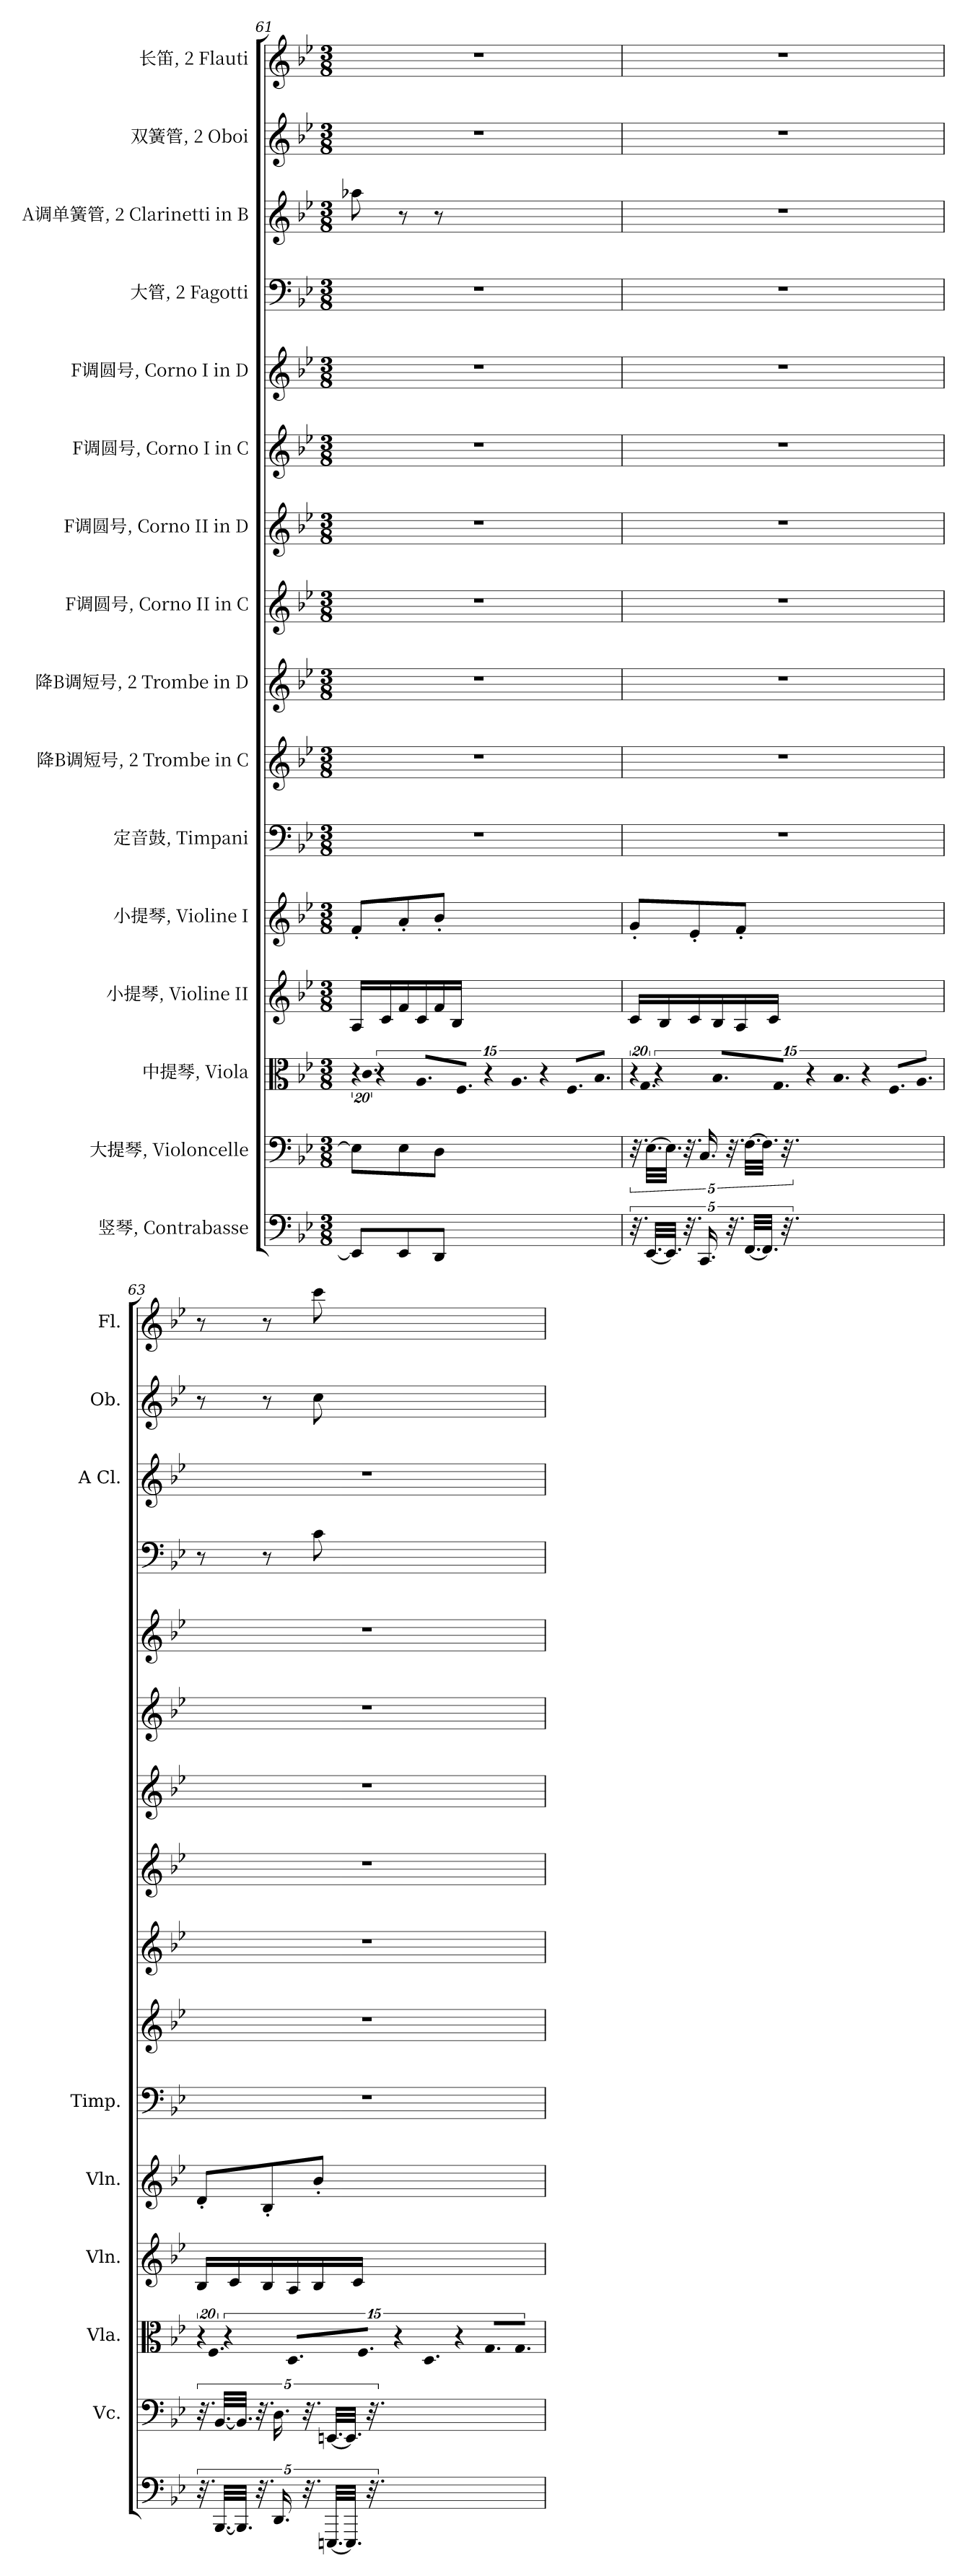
**kern	**kern	**kern	**kern	**kern	**kern	**kern	**kern	**kern	**kern	**kern	**kern	**kern	**kern	**kern	**kern
*part16	*part15	*part14	*part13	*part12	*part11	*part10	*part9	*part8	*part7	*part6	*part5	*part4	*part3	*part2	*part1
*staff16	*staff15	*staff14	*staff13	*staff12	*staff11	*staff10	*staff9	*staff8	*staff7	*staff6	*staff5	*staff4	*staff3	*staff2	*staff1
*I"竖琴, Contrabasse	*I"大提琴, Violoncelle	*I"中提琴, Viola	*I"小提琴, Violine II	*I"小提琴, Violine I	*I"定音鼓, Timpani	*I"降B调短号, 2 Trombe in C	*I"降B调短号, 2 Trombe in D	*I"F调圆号, Corno II in C	*I"F调圆号, Corno II in D	*I"F调圆号, Corno I in C	*I"F调圆号, Corno I in D	*I"大管, 2 Fagotti	*I"A调单簧管, 2 Clarinetti in B	*I"双簧管, 2 Oboi	*I"长笛, 2 Flauti
*	*I'Vc.	*I'Vla.	*I'Vln.	*I'Vln.	*I'Timp.	*	*	*	*	*	*	*	*I'A Cl.	*I'Ob.	*I'Fl.
*clefF4	*clefF4	*clefC3	*clefG2	*clefG2	*clefF4	*clefG2	*clefG2	*clefG2	*clefG2	*clefG2	*clefG2	*clefF4	*clefG2	*clefG2	*clefG2
*	*	*	*	*	*	*ITrd1c2	*ITrd1c2	*ITrd4c7	*ITrd4c7	*ITrd4c7	*ITrd4c7	*	*ITrd2c3	*	*
*k[b-e-]	*k[b-e-]	*k[b-e-]	*k[b-e-]	*k[b-e-]	*k[b-e-]	*k[b-e-a-d-]	*k[b-e-a-d-]	*k[b-e-a-]	*k[b-e-a-]	*k[b-e-a-]	*k[b-e-a-]	*k[b-e-]	*k[f#]	*k[b-e-]	*k[b-e-]
*M3/8	*M3/8	*M3/8	*M3/8	*M3/8	*M3/8	*M3/8	*M3/8	*M3/8	*M3/8	*M3/8	*M3/8	*M3/8	*M3/8	*M3/8	*M3/8
*MM117	*MM117	*MM117	*MM117	*MM117	*MM117	*MM117	*MM117	*MM117	*MM117	*MM117	*MM117	*MM117	*MM117	*MM117	*MM117
=61	=61	=61	=61	=61	=61	=61	=61	=61	=61	=61	=61	=61	=61	=61	=61
!	!	!LO:N:vis=64.	!	!	!	!	!	!	!	!	!	!	!	!	!
8EE-/L]	8E-\L]	640%17r	16A/LL	8f'/L	4.r	4.r	4.r	4.r	4.r	4.r	4.r	4.r	8ffn\	4.r	4.r
!	!	!LO:N:vis=32.	!	!	!	!	!	!	!	!	!	!	!	!	!
.	.	640%17c\	.	.	.	.	.	.	.	.	.	.	.	.	.
.	.	1920ryy	.	.	.	.	.	.	.	.	.	.	.	.	.
!	!	!LO:N:vis=64.	!	!	!	!	!	!	!	!	!	!	!	!	!
.	.	640%17r	.	.	.	.	.	.	.	.	.	.	.	.	.
.	.	.	16c/	.	.	.	.	.	.	.	.	.	.	.	.
!	!	!LO:N:vis=32.	!	!	!	!	!	!	!	!	!	!	!	!	!
.	.	1920%103A/LLL	.	.	.	.	.	.	.	.	.	.	.	.	.
8EE-/	8E-\	.	16f/	8a'/	.	.	.	.	.	.	.	.	8r	.	.
!	!	!LO:N:vis=32.	!	!	!	!	!	!	!	!	!	!	!	!	!
.	.	1920%103F/JJJ	.	.	.	.	.	.	.	.	.	.	.	.	.
!	!	!LO:N:vis=64.	!	!	!	!	!	!	!	!	!	!	!	!	!
.	.	640%17r	16c/	.	.	.	.	.	.	.	.	.	.	.	.
!	!	!LO:N:vis=32.	!	!	!	!	!	!	!	!	!	!	!	!	!
.	.	640%17A/	.	.	.	.	.	.	.	.	.	.	.	.	.
.	.	1920ryy	.	.	.	.	.	.	.	.	.	.	.	.	.
!	!	!LO:N:vis=64.	!	!	!	!	!	!	!	!	!	!	!	!	!
.	.	640%17r	.	.	.	.	.	.	.	.	.	.	.	.	.
8DD/J	8D\J	.	16f/	8b-'/J	.	.	.	.	.	.	.	.	8r	.	.
!	!	!LO:N:vis=32.	!	!	!	!	!	!	!	!	!	!	!	!	!
.	.	1920%103F/LLL	.	.	.	.	.	.	.	.	.	.	.	.	.
.	.	.	16B-/JJ	.	.	.	.	.	.	.	.	.	.	.	.
!	!	!LO:N:vis=32.	!	!	!	!	!	!	!	!	!	!	!	!	!
.	.	1920%103B-/JJJ	.	.	.	.	.	.	.	.	.	.	.	.	.
=62	=62	=62	=62	=62	=62	=62	=62	=62	=62	=62	=62	=62	=62	=62	=62
*	*	*	*	*	*	*	*	*	*	*	*	*	*	*	*MM117
!	!	!LO:N:vis=64.	!	!	!	!	!	!	!	!	!	!	!	!	!
40.r	40.r	640%17r	16c/LL	8g'/L	4.r	4.r	4.r	4.r	4.r	4.r	4.r	4.r	4.r	4.r	4.r
!	!	!LO:N:vis=32.	!	!	!	!	!	!	!	!	!	!	!	!	!
.	.	640%17G/	.	.	.	.	.	.	.	.	.	.	.	.	.
[40.EE-/LLL	[40.E-\LLL	.	.	.	.	.	.	.	.	.	.	.	.	.	.
.	.	1920ryy	.	.	.	.	.	.	.	.	.	.	.	.	.
!	!	!LO:N:vis=64.	!	!	!	!	!	!	!	!	!	!	!	!	!
.	.	640%17r	.	.	.	.	.	.	.	.	.	.	.	.	.
.	.	.	16B-/	.	.	.	.	.	.	.	.	.	.	.	.
40.EE-/JJJ]	40.E-\JJJ]	.	.	.	.	.	.	.	.	.	.	.	.	.	.
!	!	!LO:N:vis=32.	!	!	!	!	!	!	!	!	!	!	!	!	!
.	.	1920%103B-/LLL	.	.	.	.	.	.	.	.	.	.	.	.	.
40.r	40.r	.	.	.	.	.	.	.	.	.	.	.	.	.	.
.	.	.	16c/	8e-'/	.	.	.	.	.	.	.	.	.	.	.
!	!	!LO:N:vis=32.	!	!	!	!	!	!	!	!	!	!	!	!	!
.	.	1920%103G/JJJ	.	.	.	.	.	.	.	.	.	.	.	.	.
20.CC/	20.C/	.	.	.	.	.	.	.	.	.	.	.	.	.	.
!	!	!LO:N:vis=64.	!	!	!	!	!	!	!	!	!	!	!	!	!
.	.	640%17r	16B-/	.	.	.	.	.	.	.	.	.	.	.	.
!	!	!LO:N:vis=32.	!	!	!	!	!	!	!	!	!	!	!	!	!
.	.	640%17B-/	.	.	.	.	.	.	.	.	.	.	.	.	.
40.r	40.r	.	.	.	.	.	.	.	.	.	.	.	.	.	.
.	.	1920ryy	.	.	.	.	.	.	.	.	.	.	.	.	.
!	!	!LO:N:vis=64.	!	!	!	!	!	!	!	!	!	!	!	!	!
.	.	640%17r	.	.	.	.	.	.	.	.	.	.	.	.	.
.	.	.	16A/	8f'/J	.	.	.	.	.	.	.	.	.	.	.
[40.FF/LLL	[40.F\LLL	.	.	.	.	.	.	.	.	.	.	.	.	.	.
!	!	!LO:N:vis=32.	!	!	!	!	!	!	!	!	!	!	!	!	!
.	.	1920%103F/LLL	.	.	.	.	.	.	.	.	.	.	.	.	.
40.FF/JJJ]	40.F\JJJ]	.	.	.	.	.	.	.	.	.	.	.	.	.	.
.	.	.	16c/JJ	.	.	.	.	.	.	.	.	.	.	.	.
!	!	!LO:N:vis=32.	!	!	!	!	!	!	!	!	!	!	!	!	!
.	.	1920%103A/JJJ	.	.	.	.	.	.	.	.	.	.	.	.	.
40.r	40.r	.	.	.	.	.	.	.	.	.	.	.	.	.	.
!!LO:PB:g=z
=63	=63	=63	=63	=63	=63	=63	=63	=63	=63	=63	=63	=63	=63	=63	=63
*	*	*	*	*	*	*	*	*	*	*	*	*	*	*	*MM117
!	!	!LO:N:vis=64.	!	!	!	!	!	!	!	!	!	!	!	!	!
40.r	40.r	640%17r	16B-/LL	8d'/L	4.r	4.r	4.r	4.r	4.r	4.r	4.r	8r	4.r	8r	8r
!	!	!LO:N:vis=32.	!	!	!	!	!	!	!	!	!	!	!	!	!
.	.	640%17F/	.	.	.	.	.	.	.	.	.	.	.	.	.
[40.BBB-/LLL	[40.BB-/LLL	.	.	.	.	.	.	.	.	.	.	.	.	.	.
.	.	1920ryy	.	.	.	.	.	.	.	.	.	.	.	.	.
!	!	!LO:N:vis=64.	!	!	!	!	!	!	!	!	!	!	!	!	!
.	.	640%17r	.	.	.	.	.	.	.	.	.	.	.	.	.
.	.	.	16c/	.	.	.	.	.	.	.	.	.	.	.	.
40.BBB-/JJJ]	40.BB-/JJJ]	.	.	.	.	.	.	.	.	.	.	.	.	.	.
!	!	!LO:N:vis=32.	!	!	!	!	!	!	!	!	!	!	!	!	!
.	.	1920%103D/LLL	.	.	.	.	.	.	.	.	.	.	.	.	.
40.r	40.r	.	.	.	.	.	.	.	.	.	.	.	.	.	.
*	*	*	*	*	*	*	*	*	*	*	*	*	*	*	*MM130
.	.	.	16B-/	8B-'/	.	.	.	.	.	.	.	8r	.	8r	8r
!	!	!LO:N:vis=32.	!	!	!	!	!	!	!	!	!	!	!	!	!
.	.	1920%103F/JJJ	.	.	.	.	.	.	.	.	.	.	.	.	.
20.DD/	20.D\	.	.	.	.	.	.	.	.	.	.	.	.	.	.
!	!	!LO:N:vis=64.	!	!	!	!	!	!	!	!	!	!	!	!	!
.	.	640%17r	16A/	.	.	.	.	.	.	.	.	.	.	.	.
!	!	!LO:N:vis=32.	!	!	!	!	!	!	!	!	!	!	!	!	!
.	.	640%17D/	.	.	.	.	.	.	.	.	.	.	.	.	.
40.r	40.r	.	.	.	.	.	.	.	.	.	.	.	.	.	.
.	.	1920ryy	.	.	.	.	.	.	.	.	.	.	.	.	.
!	!	!LO:N:vis=64.	!	!	!	!	!	!	!	!	!	!	!	!	!
.	.	640%17r	.	.	.	.	.	.	.	.	.	.	.	.	.
*	*	*	*	*	*	*	*	*	*	*	*	*	*	*	*MM124
.	.	.	16B-/	8b-'/J	.	.	.	.	.	.	.	8c\	.	8cc\	8ccc\
[40.EEEn/LLL	[40.EEn/LLL	.	.	.	.	.	.	.	.	.	.	.	.	.	.
!	!	!LO:N:vis=32.	!	!	!	!	!	!	!	!	!	!	!	!	!
.	.	1920%103G/LLL	.	.	.	.	.	.	.	.	.	.	.	.	.
40.EEE/JJJ]	40.EE/JJJ]	.	.	.	.	.	.	.	.	.	.	.	.	.	.
.	.	.	16c/JJ	.	.	.	.	.	.	.	.	.	.	.	.
!	!	!LO:N:vis=32.	!	!	!	!	!	!	!	!	!	!	!	!	!
.	.	1920%103G/JJJ	.	.	.	.	.	.	.	.	.	.	.	.	.
40.r	40.r	.	.	.	.	.	.	.	.	.	.	.	.	.	.
=	=	=	=	=	=	=	=	=	=	=	=	=	=	=	=
*-	*-	*-	*-	*-	*-	*-	*-	*-	*-	*-	*-	*-	*-	*-	*-
